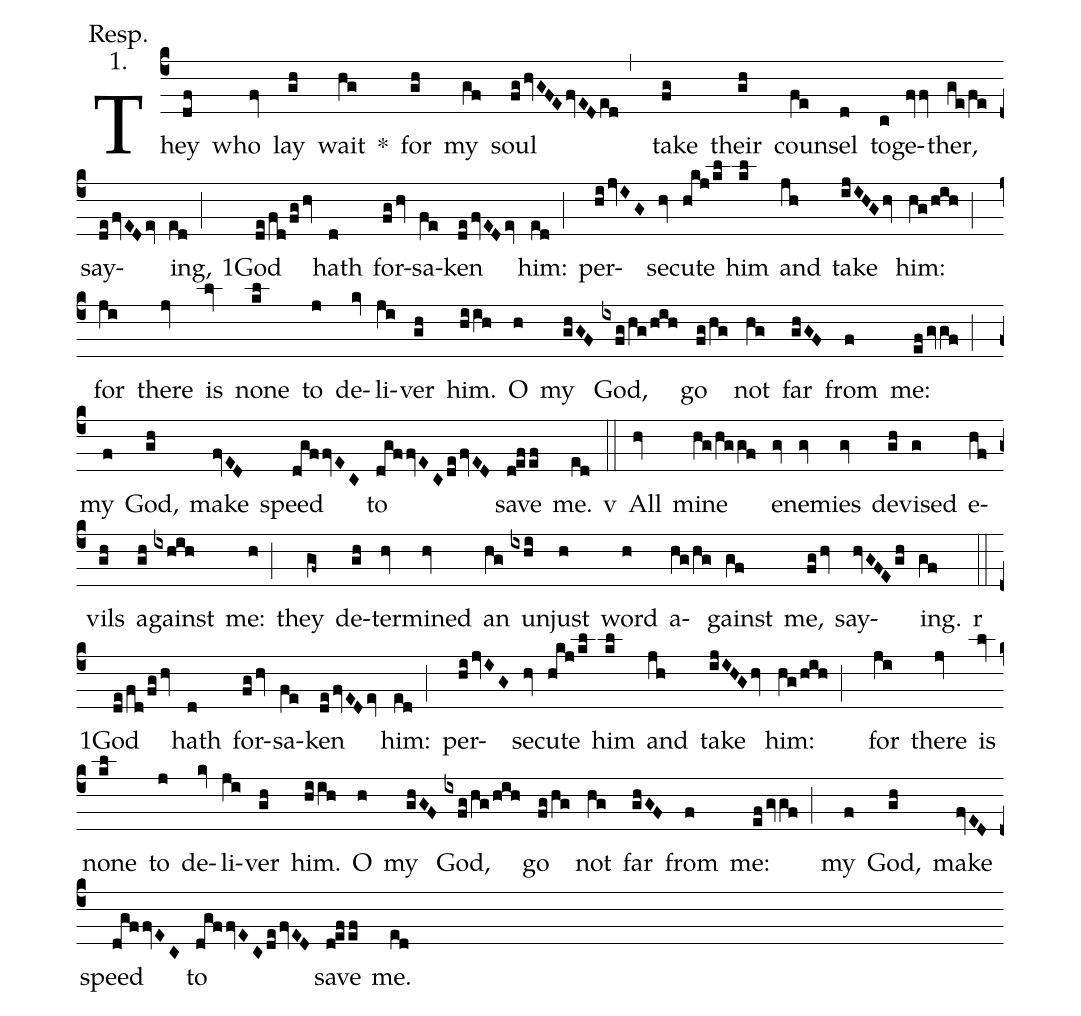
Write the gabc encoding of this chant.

annotation: Resp.;
annotation: 1.;
%%
(c4) They(df) who(fv) lay(gh) wait(hg) <sp>*</sp>() for(gh) my(gf) soul(fghvGFEfvEDed,) take(fg) their(gh) coun(fe)sel(d) to(c)ge(fvv)ther,(ge/fe) say(defvEDev)ing,(ed;) <sp>1</sp>God(de/fd/fghv) hath(d) for(fghv)sa(fe)ken(defvEDev) him:(ed;) per(hijvIG)se(hv)cute(hkj/kl) him(kl) and(jh) take(ijIHGhv) him:(hg/hih;) for(ji) there(jv) is(lv) none(kl) to(j) de(kv)li(ji)ver(gh) him.(hiih) O(h) my(ghGF) God,(ixfg/hg/hih) go(fg/hg) not(hg) far(ghGF) from(f) me:(efgvgf;) my(f) God,(gh) make(fvED) speed(dgffvEC) to(dgffvECdefvED) save(defef) me.(ed)

<sp>v</sp>(::) All(hv) mine(hg/hggf) e(gv)ne(gv)mies(gv) de(gh)vised(g) e(hf)vils(gh) a(gh)gainst(ixhih) me:(h;) they(gf~) de(gh)ter(hv)mined(hv) an(hg) un(ixhi)just(h) word(h) a(hg/hg)gainst(gf) me,(fghv) say(hvGFEgh)ing.(gf)

<sp>r</sp>(::) <sp>1</sp>God(de/fd/fghv) hath(d) for(fghv)sa(fe)ken(defvEDev) him:(ed;) per(hijvIG)se(hv)cute(hkj/kl) him(kl) and(jh) take(ijIHGhv) him:(hg/hih;) for(ji) there(jv) is(lv) none(kl) to(j) de(kv)li(ji)ver(gh) him.(hiih) O(h) my(ghGF) God,(ixfg/hg/hih) go(fg/hg) not(hg) far(ghGF) from(f) me:(efgvgf;) my(f) God,(gh) make(fvED) speed(dgffvEC) to(dgffvECdefvED) save(defef) me.(ed)
